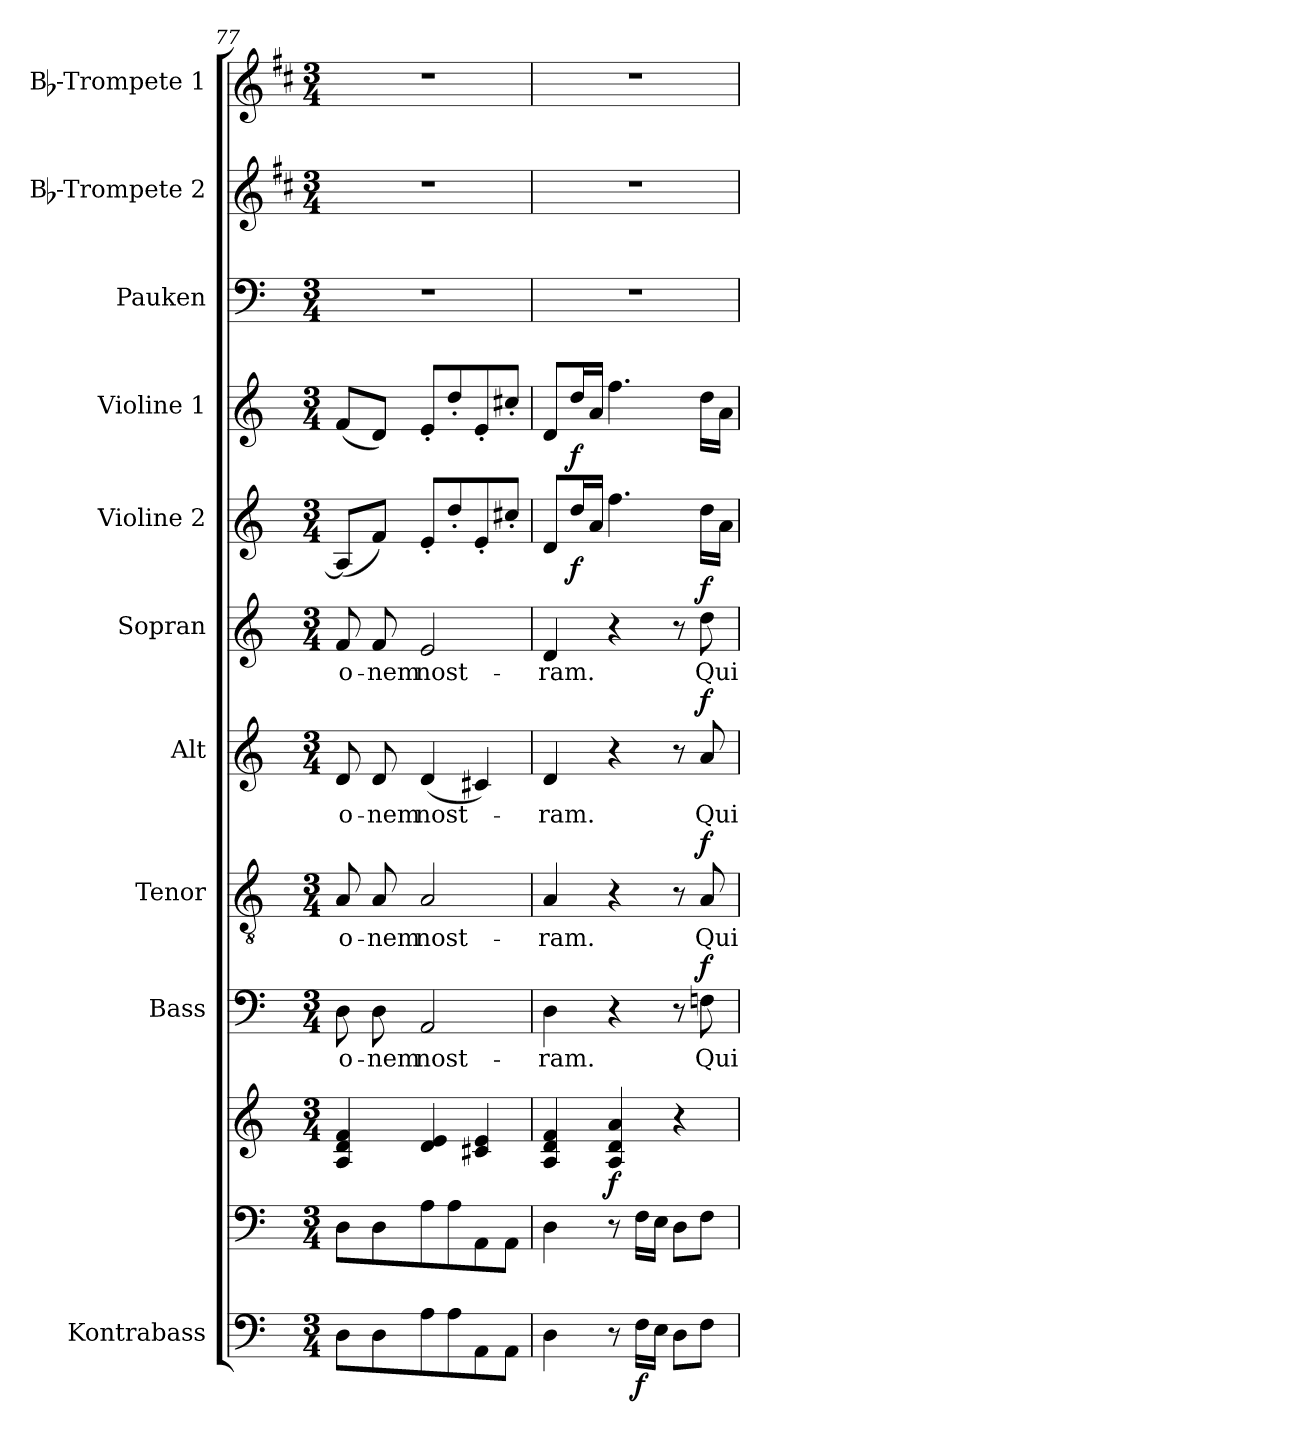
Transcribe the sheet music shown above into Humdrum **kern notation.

**kern	**dynam	**kern	**kern	**dynam	**kern	**text	**dynam	**kern	**text	**dynam	**kern	**text	**dynam	**kern	**text	**dynam	**kern	**dynam	**kern	**dynam	**kern	**kern	**kern
*part11	*part11	*part10	*part10	*part10	*part9	*part9	*part9	*part8	*part8	*part8	*part7	*part7	*part7	*part6	*part6	*part6	*part5	*part5	*part4	*part4	*part3	*part2	*part1
*staff12	*staff12	*staff11	*staff10	*staff10/11	*staff9	*staff9	*staff9	*staff8	*staff8	*staff8	*staff7	*staff7	*staff7	*staff6	*staff6	*staff6	*staff5	*staff5	*staff4	*staff4	*staff3	*staff2	*staff1
*I"Kontrabass	*	*	*	*	*I"Bass	*	*	*I"Tenor	*	*	*I"Alt	*	*	*I"Sopran	*	*	*I"Violine 2	*	*I"Violine 1	*	*I"Pauken	*I"Bb-Trompete 2	*I"Bb-Trompete 1
*I'Kb.	*	*	*	*	*I'B.	*	*	*I'T.	*	*	*I'A.	*	*	*I'S.	*	*	*I'Vl. 2	*	*I'Vl. 1	*	*I'Pk.	*I'Bb Trp. 2	*I'Bb Trp. 1
!!LO:PB:g=z
*clefF4	*	*clefF4	*clefG2	*	*clefF4	*	*	*clefGv2	*	*	*clefG2	*	*	*clefG2	*	*	*clefG2	*	*clefG2	*	*clefF4	*clefG2	*clefG2
*ITrd7c12	*	*	*	*	*	*	*	*	*	*	*	*	*	*	*	*	*	*	*	*	*	*ITrd1c2	*ITrd1c2
*k[]	*	*k[]	*k[]	*	*k[]	*	*	*k[]	*	*	*k[]	*	*	*k[]	*	*	*k[]	*	*k[]	*	*k[]	*k[]	*k[]
*C:	*	*C:	*C:	*	*C:	*	*	*C:	*	*	*C:	*	*	*C:	*	*	*C:	*	*C:	*	*C:	*C:	*C:
*M3/4	*	*M3/4	*M3/4	*	*M3/4	*	*	*M3/4	*	*	*M3/4	*	*	*M3/4	*	*	*M3/4	*	*M3/4	*	*M3/4	*M3/4	*M3/4
=77	=77	=77	=77	=77	=77	=77	=77	=77	=77	=77	=77	=77	=77	=77	=77	=77	=77	=77	=77	=77	=77	=77	=77
!	!	!	!	!	!	!LO:LY:b	!	!	!LO:LY:b	!	!	!LO:LY:b	!	!	!LO:LY:b	!	!	!	!	!	!	!	!
8DD\L	.	8D\L	4A/ 4d/ 4f/	.	8D\	-o-	.	8A/	-o-	.	8d/	-o-	.	8f/	-o-	.	(<8A/L]	.	(<8f/L	.	2.r	2.r	2.r
!	!	!	!	!	!	!LO:LY:b	!	!	!LO:LY:b	!	!	!LO:LY:b	!	!	!LO:LY:b	!	!	!	!	!	!	!	!
8DD\	.	8D\	.	.	8D\	-nem	.	8A/	-nem	.	8d/	-nem	.	8f/	-nem	.	8f/J)	.	8d/J)	.	.	.	.
!	!	!	!	!	!	!LO:LY:b	!	!	!LO:LY:b	!	!	!LO:LY:b	!	!	!LO:LY:b	!	!	!	!	!	!	!	!
8AA\	.	8A\	4d/ 4e/	.	2AA/	nost-	.	2A/	nost-	.	(<4d/	nost-	.	2e/	nost-	.	8e'</L	.	8e'</L	.	.	.	.
8AA\	.	8A\	.	.	.	.	.	.	.	.	.	.	.	.	.	.	8dd'</	.	8dd'</	.	.	.	.
8AAA\	.	8AA\	4c#X/ 4e/	.	.	.	.	.	.	.	4c#X/)	.	.	.	.	.	8e'</	.	8e'</	.	.	.	.
8AAA\J	.	8AA\J	.	.	.	.	.	.	.	.	.	.	.	.	.	.	8cc#X'</J	.	8cc#X'</J	.	.	.	.
=78	=78	=78	=78	=78	=78	=78	=78	=78	=78	=78	=78	=78	=78	=78	=78	=78	=78	=78	=78	=78	=78	=78	=78
!	!	!	!	!	!	!LO:LY:b	!	!	!LO:LY:b	!	!	!LO:LY:b	!	!	!LO:LY:b	!	!	!	!	!	!	!	!
4DD\	.	4D\	4A/ 4d/ 4f/	.	4D\	-ram.	.	4A/	-ram.	.	4d/	-ram.	.	4d/	-ram.	.	8d/L	.	8d/L	.	2.r	2.r	2.r
!	!	!	!	!	!	!	!	!	!	!	!	!	!	!	!	!	!	!LO:DY:b	!	!LO:DY:b	!	!	!
.	.	.	.	.	.	.	.	.	.	.	.	.	.	.	.	.	16dd/L	f	16dd/L	f	.	.	.
.	.	.	.	.	.	.	.	.	.	.	.	.	.	.	.	.	16a/JJ	.	16a/JJ	.	.	.	.
!	!	!	!	!LO:DY:b	!	!	!	!	!	!	!	!	!	!	!	!	!	!	!	!	!	!	!
8r	.	8r	4A/ 4d/ 4a/	f	4r	.	.	4r	.	.	4r	.	.	4r	.	.	4.ff\	.	4.ff\	.	.	.	.
!	!LO:DY:b	!	!	!	!	!	!	!	!	!	!	!	!	!	!	!	!	!	!	!	!	!	!
16FF\LL	f	16F\LL	.	.	.	.	.	.	.	.	.	.	.	.	.	.	.	.	.	.	.	.	.
16EE\JJ	.	16E\JJ	.	.	.	.	.	.	.	.	.	.	.	.	.	.	.	.	.	.	.	.	.
8DD\L	.	8D\L	4r	.	8r	.	.	8r	.	.	8r	.	.	8r	.	.	.	.	.	.	.	.	.
!	!	!	!	!	!	!LO:LY:b	!LO:DY:a	!	!LO:LY:b	!LO:DY:a	!	!LO:LY:b	!LO:DY:a	!	!LO:LY:b	!LO:DY:a	!	!	!	!	!	!	!
8FF\J	.	8F\J	.	.	8Fn\	Qui	f	8A/	Qui	f	8a/	Qui	f	8dd\	Qui	f	16dd\LL	.	16dd\LL	.	.	.	.
.	.	.	.	.	.	.	.	.	.	.	.	.	.	.	.	.	16a\JJ	.	16a\JJ	.	.	.	.
=	=	=	=	=	=	=	=	=	=	=	=	=	=	=	=	=	=	=	=	=	=	=	=
*-	*-	*-	*-	*-	*-	*-	*-	*-	*-	*-	*-	*-	*-	*-	*-	*-	*-	*-	*-	*-	*-	*-	*-
